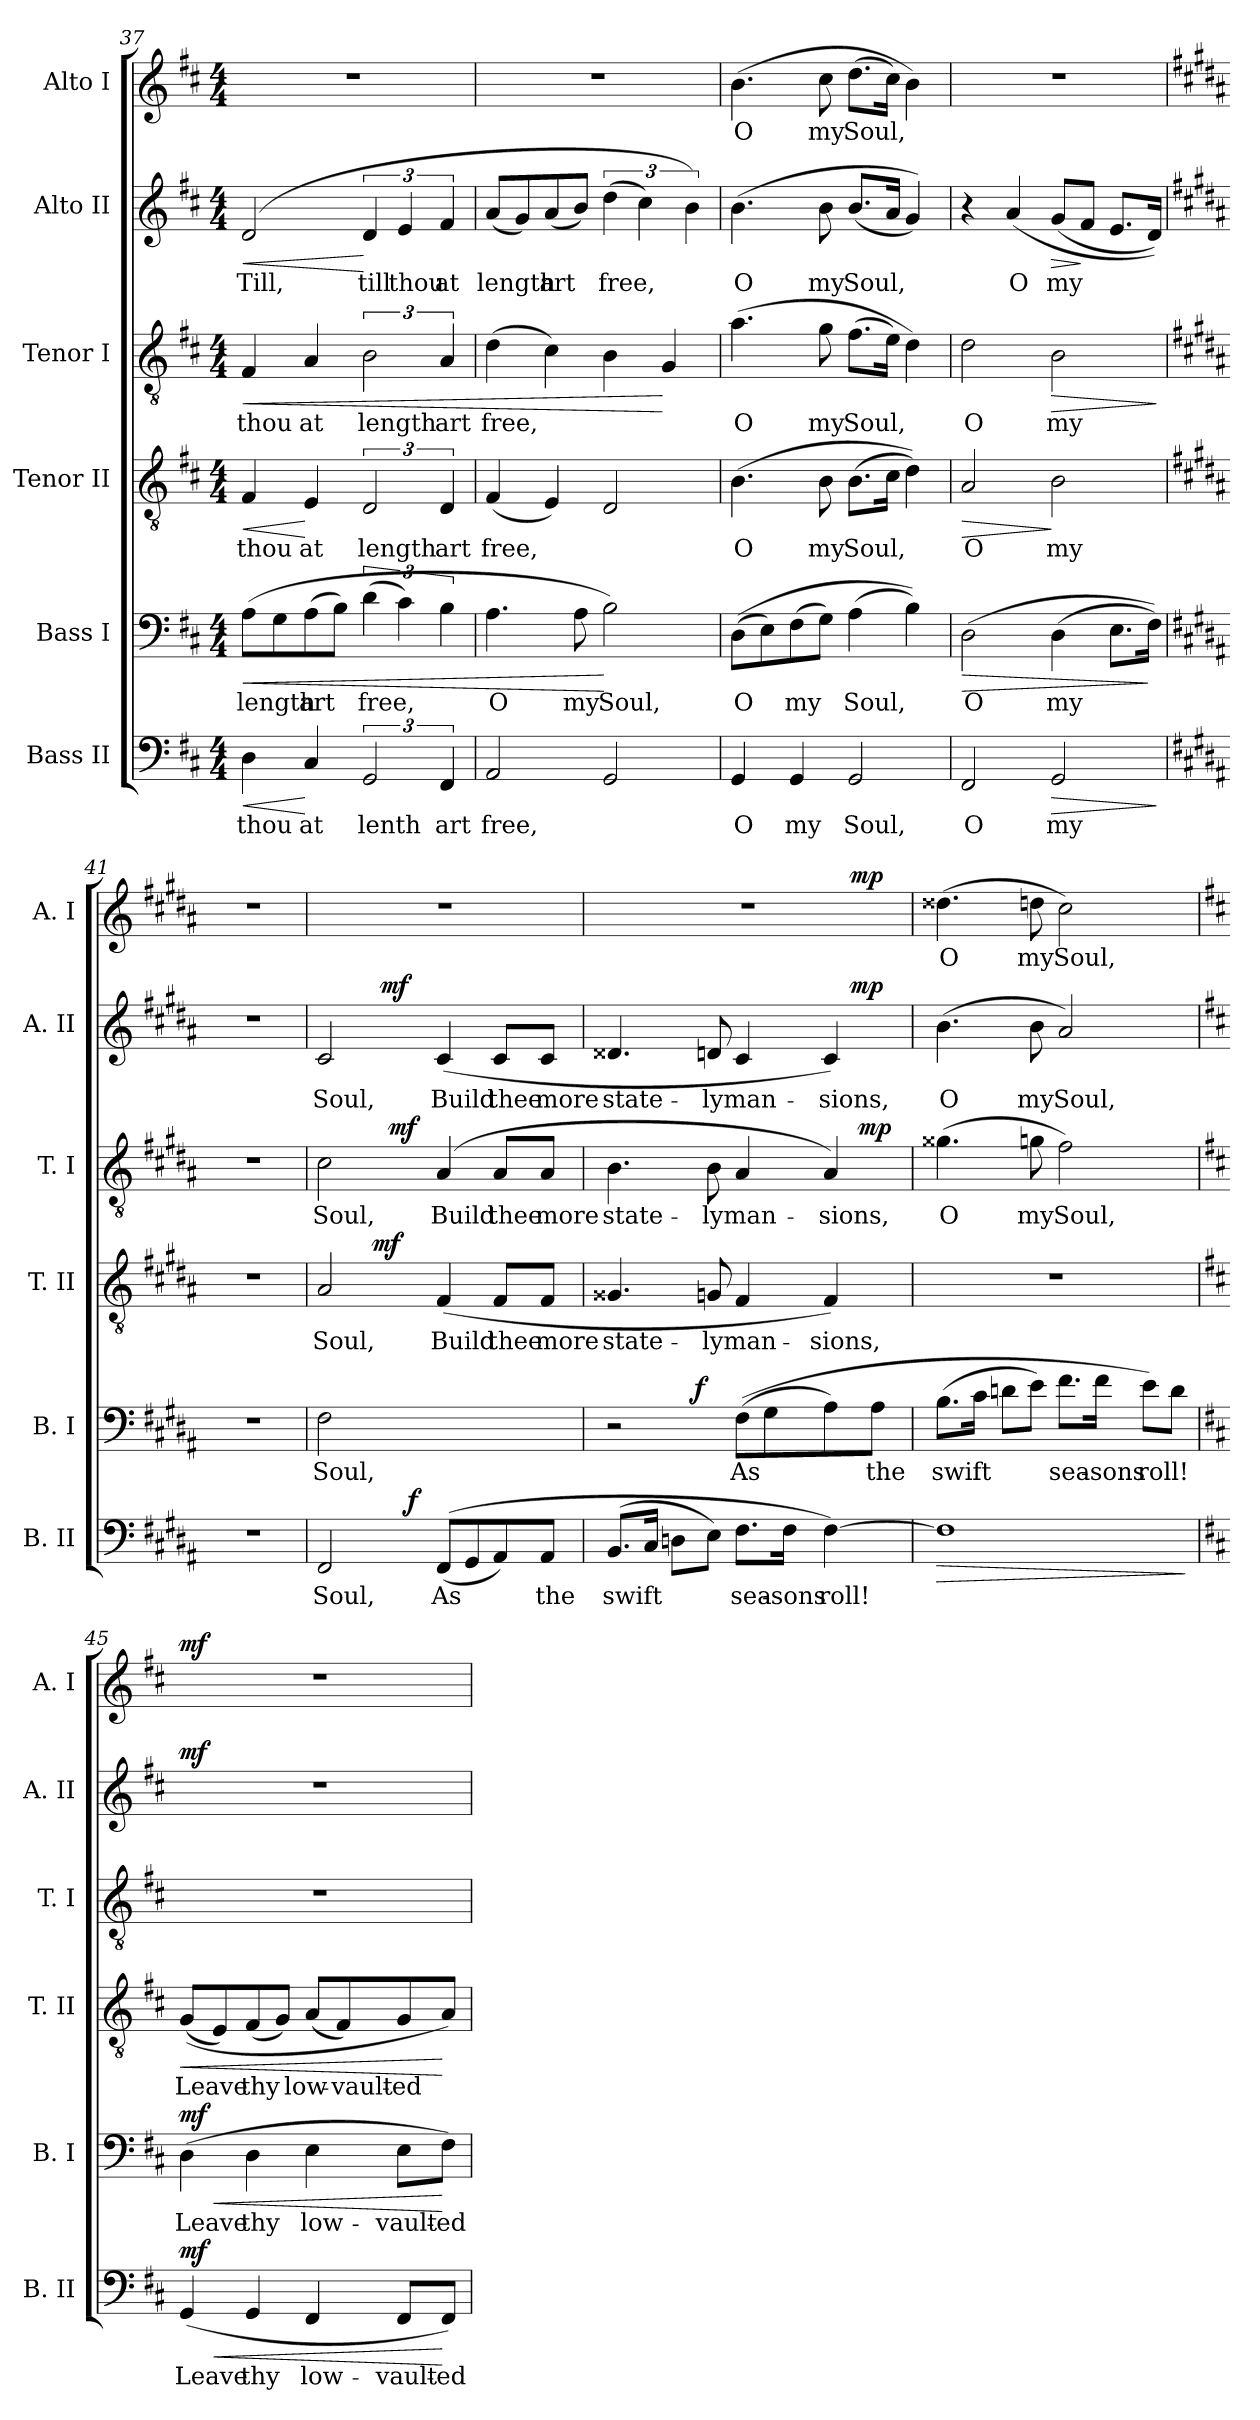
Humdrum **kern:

**kern	**text	**dynam	**kern	**text	**dynam	**kern	**text	**dynam	**kern	**text	**dynam	**kern	**text	**dynam	**kern	**text	**dynam
*part6	*part6	*part6	*part5	*part5	*part5	*part4	*part4	*part4	*part3	*part3	*part3	*part2	*part2	*part2	*part1	*part1	*part1
*staff6	*staff6	*staff6	*staff5	*staff5	*staff5	*staff4	*staff4	*staff4	*staff3	*staff3	*staff3	*staff2	*staff2	*staff2	*staff1	*staff1	*staff1
*I"Bass II	*	*	*I"Bass I	*	*	*I"Tenor II	*	*	*I"Tenor I	*	*	*I"Alto II	*	*	*I"Alto I	*	*
*I'B. II	*	*	*I'B. I	*	*	*I'T. II	*	*	*I'T. I	*	*	*I'A. II	*	*	*I'A. I	*	*
!!LO:LB:g=z
*clefF4	*	*	*clefF4	*	*	*clefGv2	*	*	*clefGv2	*	*	*clefG2	*	*	*clefG2	*	*
*k[f#c#]	*	*	*k[f#c#]	*	*	*k[f#c#]	*	*	*k[f#c#]	*	*	*k[f#c#]	*	*	*k[f#c#]	*	*
*D:	*	*	*D:	*	*	*D:	*	*	*D:	*	*	*D:	*	*	*D:	*	*
*M4/4	*	*	*M4/4	*	*	*M4/4	*	*	*M4/4	*	*	*M4/4	*	*	*M4/4	*	*
=37	=37	=37	=37	=37	=37	=37	=37	=37	=37	=37	=37	=37	=37	=37	=37	=37	=37
!	!LO:LY:b:cj	!LO:HP:b	!	!LO:LY:b:cj	!LO:HP:b	!	!LO:LY:b:cj	!LO:HP:b	!	!LO:LY:b:cj	!LO:HP:b	!	!LO:LY:b:cj	!LO:HP:b	!	!	!
4D\	thou	<	(>8A\L	length	<	4F#/	thou	<	4F#/	thou	<	(>2d/	Till,	<	1r	.	.
.	.	.	8G\	.	.	.	.	.	.	.	.	.	.	.	.	.	.
!	!LO:LY:b:cj	!	!	!LO:LY:b:cj	!	!	!LO:LY:b:cj	!	!	!LO:LY:b:cj	!	!	!	!	!	!	!
4C#/	at	[	(<8A\	art	.	4E/	at	[	4A/	at	.	.	.	.	.	.	.
.	.	.	8B\J)	.	.	.	.	.	.	.	.	.	.	.	.	.	.
!	!LO:LY:b:cj	!	!	!LO:LY:b:cj	!	!	!LO:LY:b:cj	!	!	!LO:LY:b:cj	!	!	!LO:LY:b:cj	!	!	!	!
3GG/	lenth	.	(<6d\	free,	.	3D/	length	.	3B\	length	.	6d/	till	[	.	.	.
!	!	!	!	!	!	!	!	!	!	!	!	!	!LO:LY:b:cj	!	!	!	!
.	.	.	6c#\)	.	.	.	.	.	.	.	.	6e/	thou	.	.	.	.
!	!LO:LY:b:cj	!	!	!	!	!	!LO:LY:b:cj	!	!	!LO:LY:b:cj	!	!	!LO:LY:b:cj	!	!	!	!
6FF#/	art	.	6B\	.	.	6D/	art	.	6A/	art	.	6f#/	at	.	.	.	.
=38	=38	=38	=38	=38	=38	=38	=38	=38	=38	=38	=38	=38	=38	=38	=38	=38	=38
!	!LO:LY:b	!	!	!LO:LY:b:cj	!	!	!LO:LY:b	!	!	!LO:LY:b	!	!	!LO:LY:b:cj	!	!	!	!
2AA/	free,	.	4.A\	O	.	(>4F#/	free,	.	(>4d\	free,	.	(<8a/L	length	.	1r	.	.
.	.	.	.	.	.	.	.	.	.	.	.	8g/)	.	.	.	.	.
!	!	!	!	!	!	!	!	!	!	!	!	!	!LO:LY:b:cj	!	!	!	!
.	.	.	.	.	.	4E/)	.	.	4c#\)	.	.	(<8a/	art	.	.	.	.
!	!	!	!	!LO:LY:b:cj	!	!	!	!	!	!	!	!	!	!	!	!	!
.	.	.	8A\	my	.	.	.	.	.	.	.	8b/J)	.	.	.	.	.
!	!	!	!	!LO:LY:b	!	!	!	!	!	!	!	!	!LO:LY:b	!	!	!	!
2GG/	.	.	2B\)	Soul,	[	2D/	.	.	4B\	.	.	(<6dd\	free,	.	.	.	.
.	.	.	.	.	.	.	.	.	.	.	.	6cc#\)	.	.	.	.	.
.	.	.	.	.	.	.	.	.	4G/	.	[	.	.	.	.	.	.
.	.	.	.	.	.	.	.	.	.	.	.	6b\)	.	.	.	.	.
=39	=39	=39	=39	=39	=39	=39	=39	=39	=39	=39	=39	=39	=39	=39	=39	=39	=39
!	!LO:LY:b:cj	!	!	!LO:LY:b:cj	!	!	!LO:LY:b:cj	!	!	!LO:LY:b:cj	!	!	!LO:LY:b:cj	!	!	!LO:LY:b:cj	!
4GG/	O	.	(<(>8D\L	O	.	(>4.B\	O	.	(>4.a\	O	.	(>4.b\	O	.	(>4.b\	O	.
.	.	.	8E\)	.	.	.	.	.	.	.	.	.	.	.	.	.	.
!	!LO:LY:b:cj	!	!	!LO:LY:b:cj	!	!	!	!	!	!	!	!	!	!	!	!	!
4GG/	my	.	(<8F#\	my	.	.	.	.	.	.	.	.	.	.	.	.	.
!	!	!	!	!	!	!	!LO:LY:b:cj	!	!	!LO:LY:b:cj	!	!	!LO:LY:b:cj	!	!	!LO:LY:b:cj	!
.	.	.	8G\J)	.	.	8B\	my	.	8g\	my	.	8b\	my	.	8cc#\	my	.
!	!LO:LY:b:cj	!	!	!LO:LY:b:cj	!	!	!LO:LY:b:cj	!	!	!LO:LY:b:cj	!	!	!LO:LY:b:cj	!	!	!LO:LY:b:cj	!
2GG/	Soul,	.	(<4A\	Soul,	.	(<8.B\L	Soul,	.	(<8.f#\L	Soul,	.	(<8.b/L	Soul,	.	(<8.dd\L	Soul,	.
.	.	.	.	.	.	16c#\J	.	.	16e\J)	.	.	16a/J	.	.	16cc#\J)	.	.
.	.	.	4B\))	.	.	4d\))	.	.	4d\)	.	.	4g/))	.	.	4b\)	.	.
=40	=40	=40	=40	=40	=40	=40	=40	=40	=40	=40	=40	=40	=40	=40	=40	=40	=40
!	!LO:LY:b:cj	!	!	!LO:LY:b:cj	!LO:HP:b	!	!LO:LY:b:cj	!LO:HP:b	!	!LO:LY:b:cj	!	!	!	!	!	!	!
2FF#/	O	.	(>2D\	O	>	2A/	O	>	2d\	O	.	4r	.	.	1r	.	.
!	!	!	!	!	!	!	!	!	!	!	!	!	!LO:LY:b:cj	!	!	!	!
.	.	.	.	.	.	.	.	.	.	.	.	(>4a/	O	.	.	.	.
!	!LO:LY:b:cj	!LO:HP:b	!	!LO:LY:b:cj	!	!	!LO:LY:b:cj	!	!	!LO:LY:b:cj	!LO:HP:b	!	!LO:LY:b:cj	!LO:HP:b	!	!	!
2GG/	my	>	(<4D\	my	.	2B\	my	]	2B\	my	>	(<8g/L	my	>	.	.	.
.	.	.	.	.	.	.	.	.	.	.	.	8f#/J	.	]	.	.	.
.	.	.	8.E\L	.	.	.	.	.	.	.	.	8.e/L	.	.	.	.	.
.	.	.	16F#\J))	.	]	.	.	.	.	.	.	16d/J))	.	.	.	.	.
.	.	]	.	.	.	.	.	.	.	.	]	.	.	.	.	.	.
=41	=41	=41	=41	=41	=41	=41	=41	=41	=41	=41	=41	=41	=41	=41	=41	=41	=41
*k[f#c#g#d#a#]	*	*	*k[f#c#g#d#a#]	*	*	*k[f#c#g#d#a#]	*	*	*k[f#c#g#d#a#]	*	*	*k[f#c#g#d#a#]	*	*	*k[f#c#g#d#a#]	*	*
*B:	*	*	*B:	*	*	*B:	*	*	*B:	*	*	*B:	*	*	*B:	*	*
1r	.	.	1r	.	.	1r	.	.	1r	.	.	1r	.	.	1r	.	.
!!LO:PB:g=z
=42	=42	=42	=42	=42	=42	=42	=42	=42	=42	=42	=42	=42	=42	=42	=42	=42	=42
!	!LO:LY:b:cj	!	!	!LO:LY:b:cj	!	!	!LO:LY:b:cj	!	!	!LO:LY:b:cj	!	!	!LO:LY:b:cj	!	!	!	!
*^	*	*	*	*	*	*^	*	*	*^	*	*	*^	*	*	*	*	*
2FF#/	4.ryy	Soul,	.	2F#\	Soul,	.	2A#/	4ryy	Soul,	.	2c#\	4ryy	Soul,	.	2c#/	4ryy	Soul,	.	1r	.	.
.	.	.	.	.	.	.	.	32ryy	.	.	.	16ryy	.	.	.	32.ryy	.	.	.	.	.
!	!	!	!	!	!	!	!	!	!	!LO:DY:b	!	!	!	!	!	!	!	!	!	!	!
.	.	.	.	.	.	.	.	2ryy	.	mf	.	.	.	.	.	.	.	.	.	.	.
!	!	!	!	!	!	!	!	!	!	!	!	!	!	!	!	!	!	!LO:DY:b	!	!	!
.	.	.	.	.	.	.	.	.	.	.	.	.	.	.	.	2ryy	.	mf	.	.	.
!	!	!	!	!	!	!	!	!	!	!	!	!	!	!LO:DY:b	!	!	!	!	!	!	!
.	.	.	.	.	.	.	.	.	.	.	.	2ryy	.	mf	.	.	.	.	.	.	.
!	!	!	!LO:DY:b	!	!	!	!	!	!	!	!	!	!	!	!	!	!	!	!	!	!
.	2ryy	.	f	.	.	.	.	.	.	.	.	.	.	.	.	.	.	.	.	.	.
!	!	!LO:LY:b:cj	!	!	!	!	!	!	!LO:LY:b:cj	!	!	!	!LO:LY:b:cj	!	!	!	!LO:LY:b:cj	!	!	!	!
(<(>8FF#/L	.	As	.	2ryy	.	.	(<4F#/	.	Build	.	(>4A#/	.	Build	.	(>4c#/	.	Build	.	.	.	.
8GG#/	.	.	.	.	.	.	.	.	.	.	.	.	.	.	.	.	.	.	.	.	.
!	!	!	!	!	!	!	!	!	!LO:LY:b:cj	!	!	!	!LO:LY:b:cj	!	!	!	!LO:LY:b:cj	!	!	!	!
8AA#/)	.	.	.	.	.	.	8F#/L	.	thee	.	8A#/L	.	thee	.	8c#/L	.	thee	.	.	.	.
.	.	.	.	.	.	.	.	8..ryy	.	.	.	.	.	.	.	.	.	.	.	.	.
.	.	.	.	.	.	.	.	.	.	.	.	.	.	.	.	8ryy	.	.	.	.	.
.	.	.	.	.	.	.	.	.	.	.	.	8.ryy	.	.	.	.	.	.	.	.	.
!	!	!LO:LY:b:cj	!	!	!	!	!	!	!LO:LY:b:cj	!	!	!	!LO:LY:b:cj	!	!	!	!LO:LY:b:cj	!	!	!	!
8AA#/J	8ryy	the	.	.	.	.	8F#/J	.	more	.	8A#/J	.	more	.	8c#/J	.	more	.	.	.	.
.	.	.	.	.	.	.	.	.	.	.	.	.	.	.	.	16ryy	.	.	.	.	.
.	.	.	.	.	.	.	.	.	.	.	.	.	.	.	.	64ryy	.	.	.	.	.
=43	=43	=43	=43	=43	=43	=43	=43	=43	=43	=43	=43	=43	=43	=43	=43	=43	=43	=43	=43	=43	=43
!	!	!LO:LY:b	!	!	!	!	!	!	!LO:LY:b:cj	!	!	!	!LO:LY:b:cj	!	!	!	!LO:LY:b:cj	!	!	!	!
*v	*v	*	*	*^	*	*	*v	*v	*	*	*	*	*	*	*	*	*	*	*^	*	*
(<8.BB/L	swift	.	2r	4ryy	.	.	4.G##X/	state-	.	4.B\	2ryy	state-	.	4.d##X/	2ryy	state-	.	1r	2ryy	.	.
16C#/J	.	.	.	.	.	.	.	.	.	.	.	.	.	.	.	.	.	.	.	.	.
8Dn\L	.	.	.	16.ryy	.	.	.	.	.	.	.	.	.	.	.	.	.	.	.	.	.
!	!	!	!	!	!	!LO:DY:b	!	!	!	!	!	!	!	!	!	!	!	!	!	!	!
.	.	.	.	2ryy	.	f	.	.	.	.	.	.	.	.	.	.	.	.	.	.	.
!	!	!	!	!	!	!	!	!LO:LY:b	!	!	!	!LO:LY:b	!	!	!	!LO:LY:b	!	!	!	!	!
8E\J)	.	.	.	.	.	.	8Gn/	-lyman-	.	8B\	.	-lyman-	.	8dn/	.	-lyman-	.	.	.	.	.
!	!LO:LY:b	!	!	!	!LO:LY:b:cj	!	!	!	!	!	!	!	!	!	!	!	!	!	!	!	!
8.F#\L	sea-	.	(<(>8F#\L	.	As	.	4F#/	.	.	4A#/	4ryy	.	.	4c#/	4ryy	.	.	.	4ryy	.	.
.	.	.	8G#\	.	.	.	.	.	.	.	.	.	.	.	.	.	.	.	.	.	.
!	!LO:LY:b:cj	!	!	!	!	!	!	!	!	!	!	!	!	!	!	!	!	!	!	!	!
16F#\J	-sons	.	.	.	.	.	.	.	.	.	.	.	.	.	.	.	.	.	.	.	.
!	!LO:LY:b	!	!	!	!	!	!	!LO:LY:b:cj	!	!	!	!LO:LY:b:cj	!	!	!	!LO:LY:b:cj	!	!	!	!	!
[>4F#\)	roll!	.	8A#\)	.	.	.	4F#/)	-sions,	.	4A#/)	16.ryy	-sions,	.	4c#/)	16ryy	-sions,	.	.	16ryy	.	.
.	.	.	.	.	.	.	.	.	.	.	.	.	.	.	64ryy	.	.	.	64ryy	.	.
!	!	!	!	!	!	!	!	!	!	!	!	!	!	!	!	!	!LO:DY:b	!	!	!	!LO:DY:b
.	.	.	.	.	.	.	.	.	.	.	.	.	.	.	8ryy	.	mp	.	8ryy	.	mp
!	!	!	!	!	!	!	!	!	!	!	!	!	!LO:DY:b	!	!	!	!	!	!	!	!
.	.	.	.	8ryy	.	.	.	.	.	.	8ryy	.	mp	.	.	.	.	.	.	.	.
!	!	!	!	!	!LO:LY:b:cj	!	!	!	!	!	!	!	!	!	!	!	!	!	!	!	!
.	.	.	8A#\J	.	the	.	.	.	.	.	.	.	.	.	.	.	.	.	.	.	.
.	.	.	.	.	.	.	.	.	.	.	.	.	.	.	32.ryy	.	.	.	32.ryy	.	.
.	.	.	.	32ryy	.	.	.	.	.	.	32ryy	.	.	.	.	.	.	.	.	.	.
=44	=44	=44	=44	=44	=44	=44	=44	=44	=44	=44	=44	=44	=44	=44	=44	=44	=44	=44	=44	=44	=44
!	!	!LO:HP:b	!	!	!LO:LY:b	!	!	!	!	!	!	!LO:LY:b:cj	!	!	!	!LO:LY:b:cj	!	!	!	!LO:LY:b:cj	!
*	*	*	*	*	*	*	*	*	*	*v	*v	*	*	*	*	*	*	*v	*v	*	*
*	*	*	*v	*v	*	*	*	*	*	*	*	*	*v	*v	*	*	*	*	*
1F#]	.	>	(<8.B\L	swift	.	1r	.	.	(>4.g##X\	O	.	(>4.b\	O	.	(>4.dd##X\	O	.
.	.	.	16c#\J	.	.	.	.	.	.	.	.	.	.	.	.	.	.
.	.	.	8dn\L	.	.	.	.	.	.	.	.	.	.	.	.	.	.
!	!	!	!	!	!	!	!	!	!	!LO:LY:b:cj	!	!	!LO:LY:b:cj	!	!	!LO:LY:b:cj	!
.	.	.	8e\J)	.	.	.	.	.	8gn\	my	.	8b\	my	.	8ddn\	my	.
!	!	!	!	!LO:LY:b	!	!	!	!	!	!LO:LY:b:cj	!	!	!LO:LY:b:cj	!	!	!LO:LY:b:cj	!
.	.	.	8.f#\L	sea-	.	.	.	.	2f#\)	Soul,	.	2a#/)	Soul,	.	2cc#\)	Soul,	.
!	!	!	!	!LO:LY:b:rj	!	!	!	!	!	!	!	!	!	!	!	!	!
.	.	.	16f#\J	-sons	.	.	.	.	.	.	.	.	.	.	.	.	.
!	!	!	!	!LO:LY:b:cj	!	!	!	!	!	!	!	!	!	!	!	!	!
.	.	.	8e\L)	roll!	.	.	.	.	.	.	.	.	.	.	.	.	.
.	.	.	8d\J	.	.	.	.	.	.	.	.	.	.	.	.	.	.
.	.	]	.	.	.	.	.	.	.	.	.	.	.	.	.	.	.
=45	=45	=45	=45	=45	=45	=45	=45	=45	=45	=45	=45	=45	=45	=45	=45	=45	=45
*k[f#c#]	*	*	*k[f#c#]	*	*	*k[f#c#]	*	*	*k[f#c#]	*	*	*k[f#c#]	*	*	*k[f#c#]	*	*
*D:	*	*	*D:	*	*	*D:	*	*	*D:	*	*	*D:	*	*	*D:	*	*
!	!LO:LY:b:cj	!LO:HP:b	!	!LO:LY:b:cj	!LO:HP:b	!	!LO:LY:b:cj	!LO:HP:b	!	!	!	!	!	!	!	!	!
!	!	!LO:DY:n=1:b	!	!	!LO:DY:n=1:b	!	!	!LO:DY:n=1:a	!	!	!	!	!	!	!	!	!
!	!	!	!	!	!	!	!	!LO:DY:n=2:b	!	!	!	!	!	!LO:DY:b	!	!	!LO:DY:b
(>4GG/	Leave	< mf	(<4D\	Leave	< mf	(<(>8G/L	Leave	< mf mf	1r	.	.	1r	.	mf	1r	.	mf
.	.	.	.	.	.	8E/)	.	.	.	.	.	.	.	.	.	.	.
!	!LO:LY:b:cj	!	!	!LO:LY:b:cj	!	!	!LO:LY:b:cj	!	!	!	!	!	!	!	!	!	!
4GG/	thy	.	4D\	thy	.	(<8F#/	thy	.	.	.	.	.	.	.	.	.	.
.	.	.	.	.	.	8G/J)	.	.	.	.	.	.	.	.	.	.	.
!	!LO:LY:b:cj	!	!	!LO:LY:b:cj	!	!	!LO:LY:b:cj	!	!	!	!	!	!	!	!	!	!
4FF#/	low-	.	4E\	low-	.	(<8A/L	low-	.	.	.	.	.	.	.	.	.	.
!	!	!	!	!	!	!	!LO:LY:b	!	!	!	!	!	!	!	!	!	!
.	.	.	.	.	.	8F#/)	-vault-	.	.	.	.	.	.	.	.	.	.
!	!LO:LY:b:cj	!	!	!LO:LY:b:cj	!	!	!LO:LY:b:cj	!	!	!	!	!	!	!	!	!	!
8FF#/L	-vault-	.	8E\L	-vault-	.	8G/	-ed	.	.	.	.	.	.	.	.	.	.
!	!LO:LY:b:rj	!	!	!LO:LY:b:rj	!	!	!	!	!	!	!	!	!	!	!	!	!
8FF#/J)	-ed	[	8F#\J)	-ed	[	8A/J)	.	[	.	.	.	.	.	.	.	.	.
=	=	=	=	=	=	=	=	=	=	=	=	=	=	=	=	=	=
*-	*-	*-	*-	*-	*-	*-	*-	*-	*-	*-	*-	*-	*-	*-	*-	*-	*-
